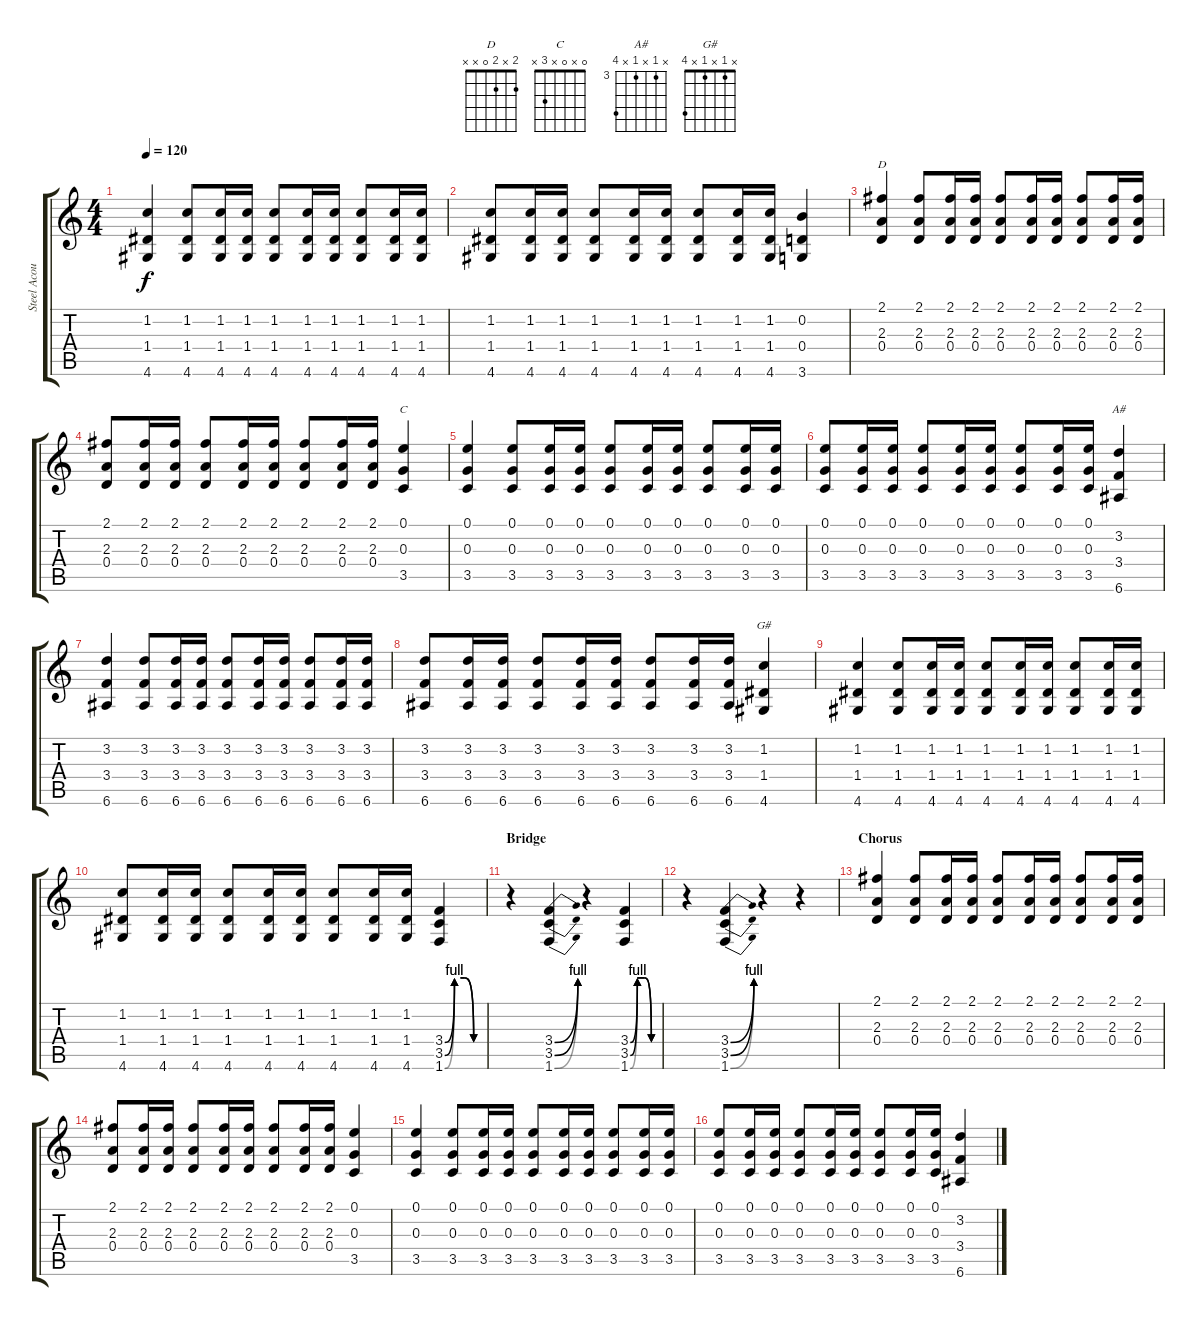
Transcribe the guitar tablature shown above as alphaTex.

\track ("Steel Acoustic" "Steel Acou") {instrument acousticguitarsteel}
\staff {score tabs}
\tuning (E4 B3 G3 D3 A2 E2) {hide}
\chord ("D" 2 x 2 0 x x)
\chord ("C" 0 x 0 x 3 x)
\chord ("A#" x 3 x 3 x 6) {firstfret 3}
\chord ("G#" x 1 x 1 x 4)
\ts (4 4)
\tempo 120
\clef g2
\ks c
(1.2 1.4 4.6).4{dy f} (1.2 1.4 4.6).8 (1.2 1.4 4.6).16 (1.2 1.4 4.6).16 (1.2 1.4 4.6).8 (1.2 1.4 4.6).16 (1.2 1.4 4.6).16 (1.2 1.4 4.6).8 (1.2 1.4 4.6).16 (1.2 1.4 4.6).16 |
(1.2 1.4 4.6).8 (1.2 1.4 4.6).16 (1.2 1.4 4.6).16 (1.2 1.4 4.6).8 (1.2 1.4 4.6).16 (1.2 1.4 4.6).16 (1.2 1.4 4.6).8 (1.2 1.4 4.6).16 (1.2 1.4 4.6).16 (0.2 0.4 3.6).4 |
(2.1 2.3 0.4).4{ch "D"} (2.1 2.3 0.4).8 (2.1 2.3 0.4).16 (2.1 2.3 0.4).16 (2.1 2.3 0.4).8 (2.1 2.3 0.4).16 (2.1 2.3 0.4).16 (2.1 2.3 0.4).8 (2.1 2.3 0.4).16 (2.1 2.3 0.4).16 |
(2.1 2.3 0.4).8 (2.1 2.3 0.4).16 (2.1 2.3 0.4).16 (2.1 2.3 0.4).8 (2.1 2.3 0.4).16 (2.1 2.3 0.4).16 (2.1 2.3 0.4).8 (2.1 2.3 0.4).16 (2.1 2.3 0.4).16 (0.1 0.3 3.5).4{ch "C"} |
(0.1 0.3 3.5).4 (0.1 0.3 3.5).8 (0.1 0.3 3.5).16 (0.1 0.3 3.5).16 (0.1 0.3 3.5).8 (0.1 0.3 3.5).16 (0.1 0.3 3.5).16 (0.1 0.3 3.5).8 (0.1 0.3 3.5).16 (0.1 0.3 3.5).16 |
(0.1 0.3 3.5).8 (0.1 0.3 3.5).16 (0.1 0.3 3.5).16 (0.1 0.3 3.5).8 (0.1 0.3 3.5).16 (0.1 0.3 3.5).16 (0.1 0.3 3.5).8 (0.1 0.3 3.5).16 (0.1 0.3 3.5).16 (3.2 3.4 6.6).4{ch "A#"} |
(3.2 3.4 6.6).4 (3.2 3.4 6.6).8 (3.2 3.4 6.6).16 (3.2 3.4 6.6).16 (3.2 3.4 6.6).8 (3.2 3.4 6.6).16 (3.2 3.4 6.6).16 (3.2 3.4 6.6).8 (3.2 3.4 6.6).16 (3.2 3.4 6.6).16 |
(3.2 3.4 6.6).8 (3.2 3.4 6.6).16 (3.2 3.4 6.6).16 (3.2 3.4 6.6).8 (3.2 3.4 6.6).16 (3.2 3.4 6.6).16 (3.2 3.4 6.6).8 (3.2 3.4 6.6).16 (3.2 3.4 6.6).16 (1.2 1.4 4.6).4{ch "G#"} |
(1.2 1.4 4.6).4 (1.2 1.4 4.6).8 (1.2 1.4 4.6).16 (1.2 1.4 4.6).16 (1.2 1.4 4.6).8 (1.2 1.4 4.6).16 (1.2 1.4 4.6).16 (1.2 1.4 4.6).8 (1.2 1.4 4.6).16 (1.2 1.4 4.6).16 |
(1.2 1.4 4.6).8 (1.2 1.4 4.6).16 (1.2 1.4 4.6).16 (1.2 1.4 4.6).8 (1.2 1.4 4.6).16 (1.2 1.4 4.6).16 (1.2 1.4 4.6).8 (1.2 1.4 4.6).16 (1.2 1.4 4.6).16 (3.4{be (custom 0 0 15 4 30 4 45 0 60 0)} 3.5{be (custom 0 0 15 4 30 4 45 0 60 0)} 1.6{be (custom 0 0 15 4 30 4 45 0 60 0)}).4 |
\section ("" "Bridge")
r.4 (3.4{be (bend 0 0 60 4)} 3.5{be (bend 0 0 60 4)} 1.6{be (bend 0 0 60 4)}).4 r.4 (3.4{be (custom 0 0 15 4 30 4 45 0 60 0)} 3.5{be (custom 0 0 15 4 30 4 45 0 60 0)} 1.6{be (custom 0 0 15 4 30 4 45 0 60 0)}).4 |
r.4 (3.4{be (bend 0 0 60 4)} 3.5{be (bend 0 0 60 4)} 1.6{be (bend 0 0 60 4)}).4 r.4 r.4 |
\section ("" "Chorus")
(2.1 2.3 0.4).4{volume 10} (2.1 2.3 0.4).8 (2.1 2.3 0.4).16 (2.1 2.3 0.4).16 (2.1 2.3 0.4).8 (2.1 2.3 0.4).16 (2.1 2.3 0.4).16 (2.1 2.3 0.4).8 (2.1 2.3 0.4).16 (2.1 2.3 0.4).16 |
(2.1 2.3 0.4).8 (2.1 2.3 0.4).16 (2.1 2.3 0.4).16 (2.1 2.3 0.4).8 (2.1 2.3 0.4).16 (2.1 2.3 0.4).16 (2.1 2.3 0.4).8 (2.1 2.3 0.4).16 (2.1 2.3 0.4).16 (0.1 0.3 3.5).4 |
(0.1 0.3 3.5).4 (0.1 0.3 3.5).8 (0.1 0.3 3.5).16 (0.1 0.3 3.5).16 (0.1 0.3 3.5).8 (0.1 0.3 3.5).16 (0.1 0.3 3.5).16 (0.1 0.3 3.5).8 (0.1 0.3 3.5).16 (0.1 0.3 3.5).16 |
(0.1 0.3 3.5).8 (0.1 0.3 3.5).16 (0.1 0.3 3.5).16 (0.1 0.3 3.5).8 (0.1 0.3 3.5).16 (0.1 0.3 3.5).16 (0.1 0.3 3.5).8 (0.1 0.3 3.5).16 (0.1 0.3 3.5).16 (3.2 3.4 6.6).4
